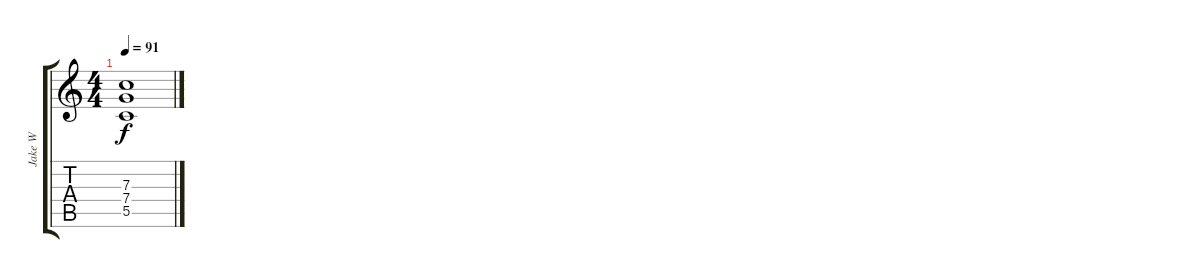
\track ("Jake W" "Jake W") {instrument overdrivenguitar}
\staff {score tabs}
\tuning (D4 A3 F3 C3 G2 D2) {hide}
\ts (4 4)
\tempo 91
\clef g2
\ks c
(7.3{t} 7.4{t} 5.5{t}).1{dy f}
